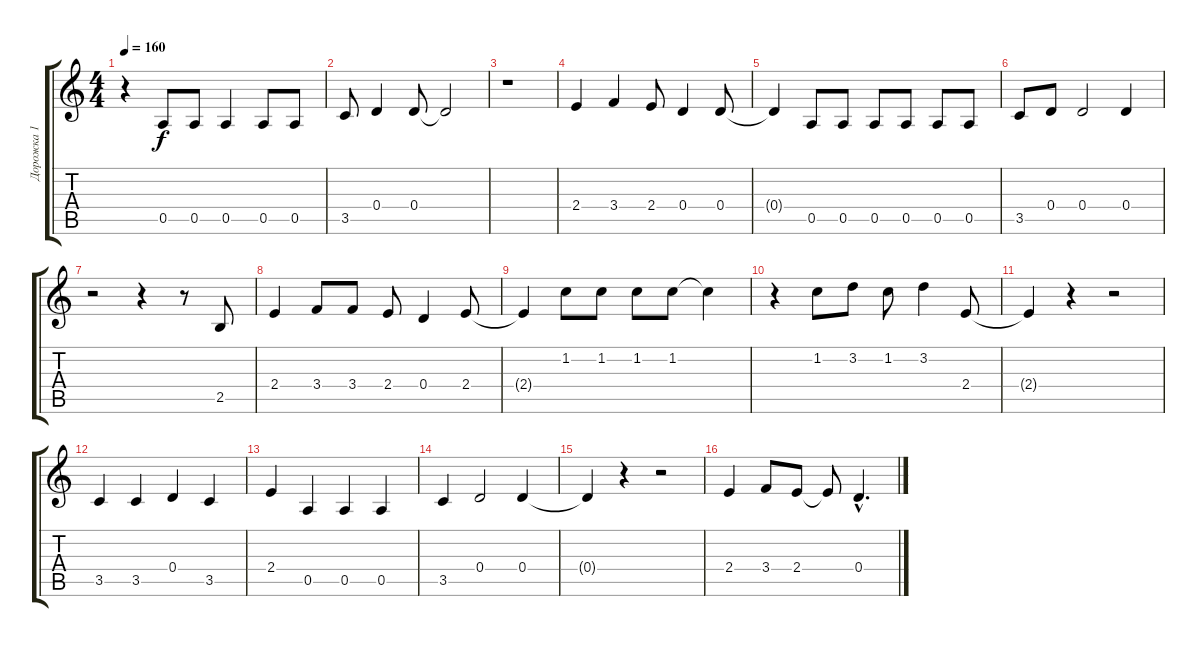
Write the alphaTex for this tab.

\track ("Дорожка 1" "Дорожка 1") {instrument distortionguitar}
\staff {score tabs}
\tuning (E4 B3 G3 D3 A2 E2) {hide}
\ts (4 4)
\tempo 160
\clef g2
\ks c
r.4{dy f instrument distortionguitar} 0.5.8 0.5.8 0.5.4 0.5.8 0.5.8 |
3.5.8 0.4.4 0.4.8 0.4{t}.2 |
r.1 |
2.4.4 3.4.4 2.4.8 0.4.4 0.4.8 |
0.4{t}.4 0.5.8 0.5.8 0.5.8 0.5.8 0.5.8 0.5.8 |
3.5.8 0.4.8 0.4.2 0.4.4 |
r.2 r.4 r.8 2.5.8 |
2.4.4 3.4.8 3.4.8 2.4.8 0.4.4 2.4.8 |
2.4{t}.4 1.2.8 1.2.8 1.2.8 1.2.8 1.2{t}.4 |
r.4 1.2.8 3.2.8 1.2.8 3.2.4 2.4.8 |
2.4{t}.4 r.4 r.2 |
3.5.4 3.5.4 0.4.4 3.5.4 |
2.4.4 0.5.4 0.5.4 0.5.4 |
3.5.4 0.4.2 0.4.4 |
0.4{t}.4 r.4 r.2 |
2.4.4 3.4.8 2.4.8 2.4{t}.8 0.4{hac}.4{d}
